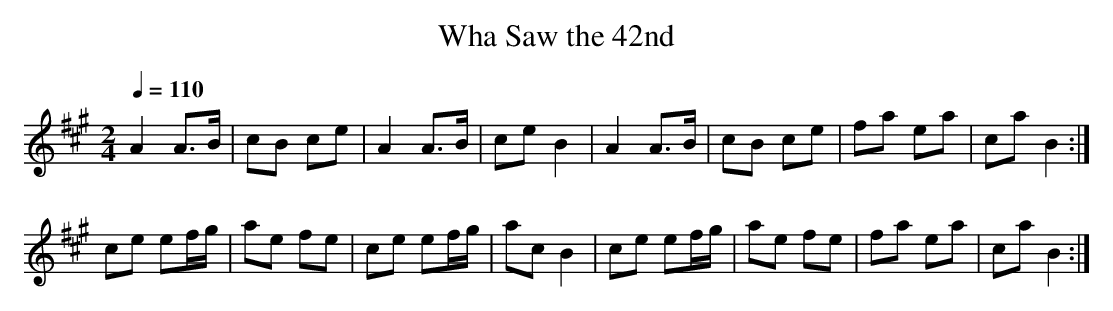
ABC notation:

X:1
T:Wha Saw the 42nd
M:2/4
L:1/8
Q:1/4=110
K:A
A2 A>B  |cB ce|A2 A>B  |ce B2|A2 A>B  |cB ce|fa ea|ca B2:|
ce ef/g/|ae fe|ce ef/g/|ac B2|ce ef/g/|ae fe|fa ea|ca B2:|

In this ballad tune, the first part is (apart from the low A upbeats) in
an upper pentachord and the second part in a lower (gapped) one, the two
combined to produce a dorian/minor hexatonic plagal scale.  The result is
an oddly indefinite ending in each part, with the last note producing a
dominant-like unresolved effect in both, as if the first part was centred
on G and the second part on F.  If you were adding a chordal accompaniment,
it might be an idea to put the final D minor chord in each part into some
sort of inversion, to de-emphasize D as a tonal centre and preserve the
calculated ambiguities of the tune.
